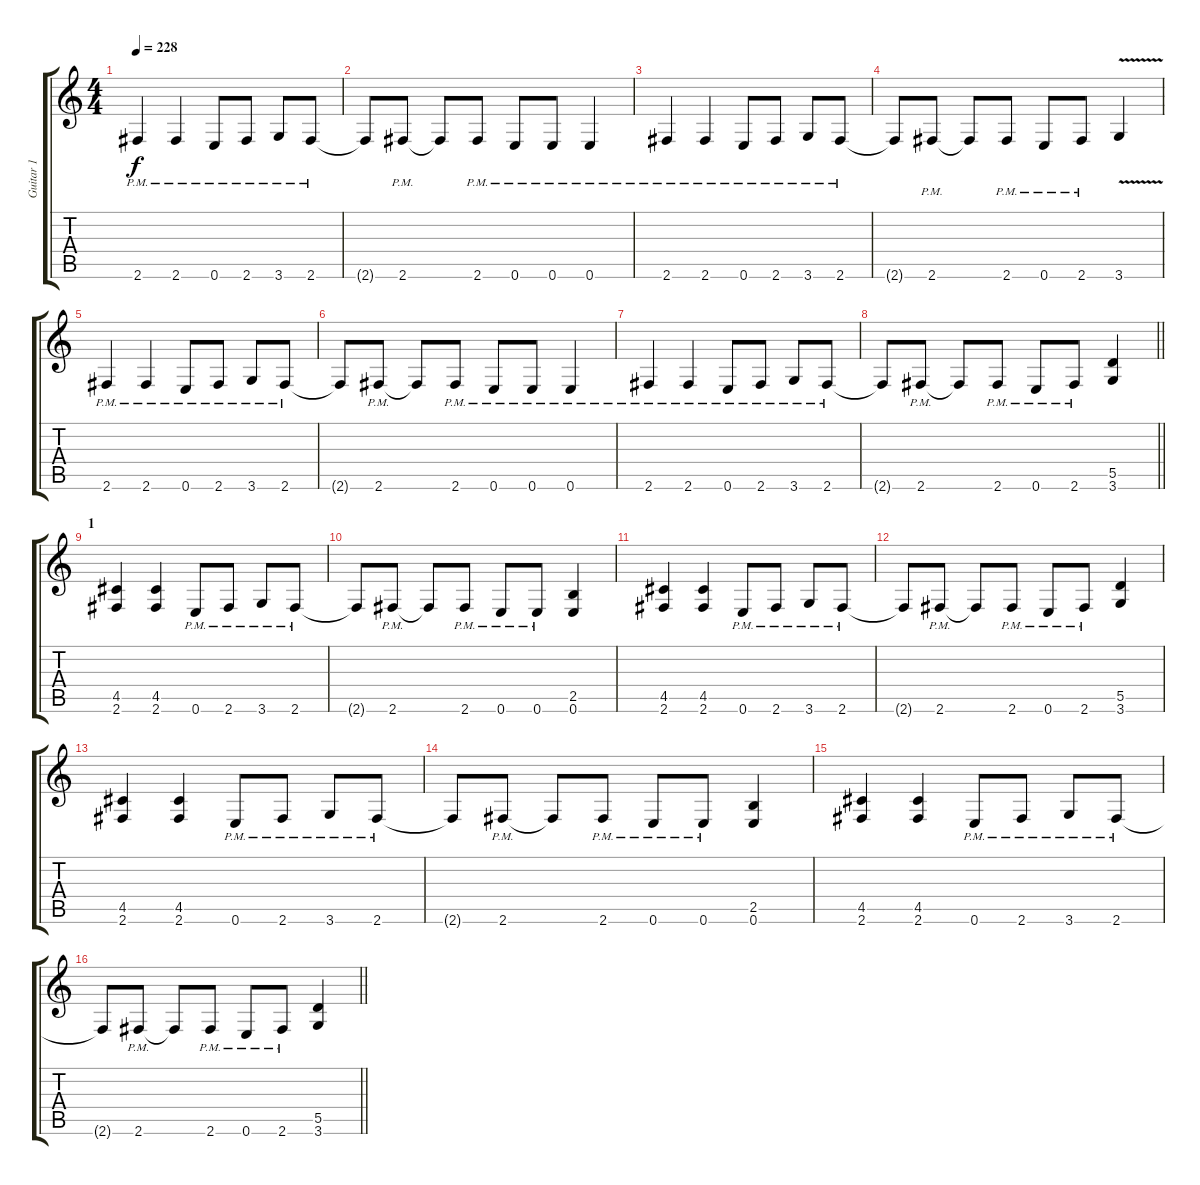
\track ("Guitar 1" "Guitar 1") {instrument distortionguitar}
\staff {score tabs}
\tuning (E4 B3 G3 D3 A2 E2) {hide}
\ts (4 4)
\tempo 228
\tempo 223
\tempo 228
\clef g2
\ks c
2.6{pm}.4{dy f instrument distortionguitar} 2.6{pm}.4 0.6{pm}.8 2.6{pm}.8 3.6{pm}.8 2.6{pm}.8 |
2.6{t}.8 2.6{pm}.8 2.6{t}.8 2.6{pm}.8 0.6{pm}.8 0.6{pm}.8 0.6{pm}.4 |
2.6{pm}.4 2.6{pm}.4 0.6{pm}.8 2.6{pm}.8 3.6{pm}.8 2.6{pm}.8 |
2.6{t}.8 2.6{pm}.8 2.6{t}.8 2.6{pm}.8 0.6{pm}.8 2.6{pm}.8 3.6{v}.4 |
2.6{pm}.4 2.6{pm}.4 0.6{pm}.8 2.6{pm}.8 3.6{pm}.8 2.6{pm}.8 |
2.6{t}.8 2.6{pm}.8 2.6{t}.8 2.6{pm}.8 0.6{pm}.8 0.6{pm}.8 0.6{pm}.4 |
2.6{pm}.4 2.6{pm}.4 0.6{pm}.8 2.6{pm}.8 3.6{pm}.8 2.6{pm}.8 |
\barLineRight lightlight
2.6{t}.8 2.6{pm}.8 2.6{t}.8 2.6{pm}.8 0.6{pm}.8 2.6{pm}.8 (5.5 3.6).4 |
\section ("" "1")
(4.5 2.6).4 (4.5 2.6).4 0.6{pm}.8 2.6{pm}.8 3.6{pm}.8 2.6{pm}.8 |
2.6{t}.8 2.6{pm}.8 2.6{t}.8 2.6{pm}.8 0.6{pm}.8 0.6{pm}.8 (2.5 0.6).4 |
(4.5 2.6).4 (4.5 2.6).4 0.6{pm}.8 2.6{pm}.8 3.6{pm}.8 2.6{pm}.8 |
2.6{t}.8 2.6{pm}.8 2.6{t}.8 2.6{pm}.8 0.6{pm}.8 2.6{pm}.8 (5.5 3.6).4 |
(4.5 2.6).4 (4.5 2.6).4 0.6{pm}.8 2.6{pm}.8 3.6{pm}.8 2.6{pm}.8 |
2.6{t}.8 2.6{pm}.8 2.6{t}.8 2.6{pm}.8 0.6{pm}.8 0.6{pm}.8 (2.5 0.6).4 |
(4.5 2.6).4 (4.5 2.6).4 0.6{pm}.8 2.6{pm}.8 3.6{pm}.8 2.6{pm}.8 |
\barLineRight lightlight
2.6{t}.8 2.6{pm}.8 2.6{t}.8 2.6{pm}.8 0.6{pm}.8 2.6{pm}.8 (5.5 3.6).4
